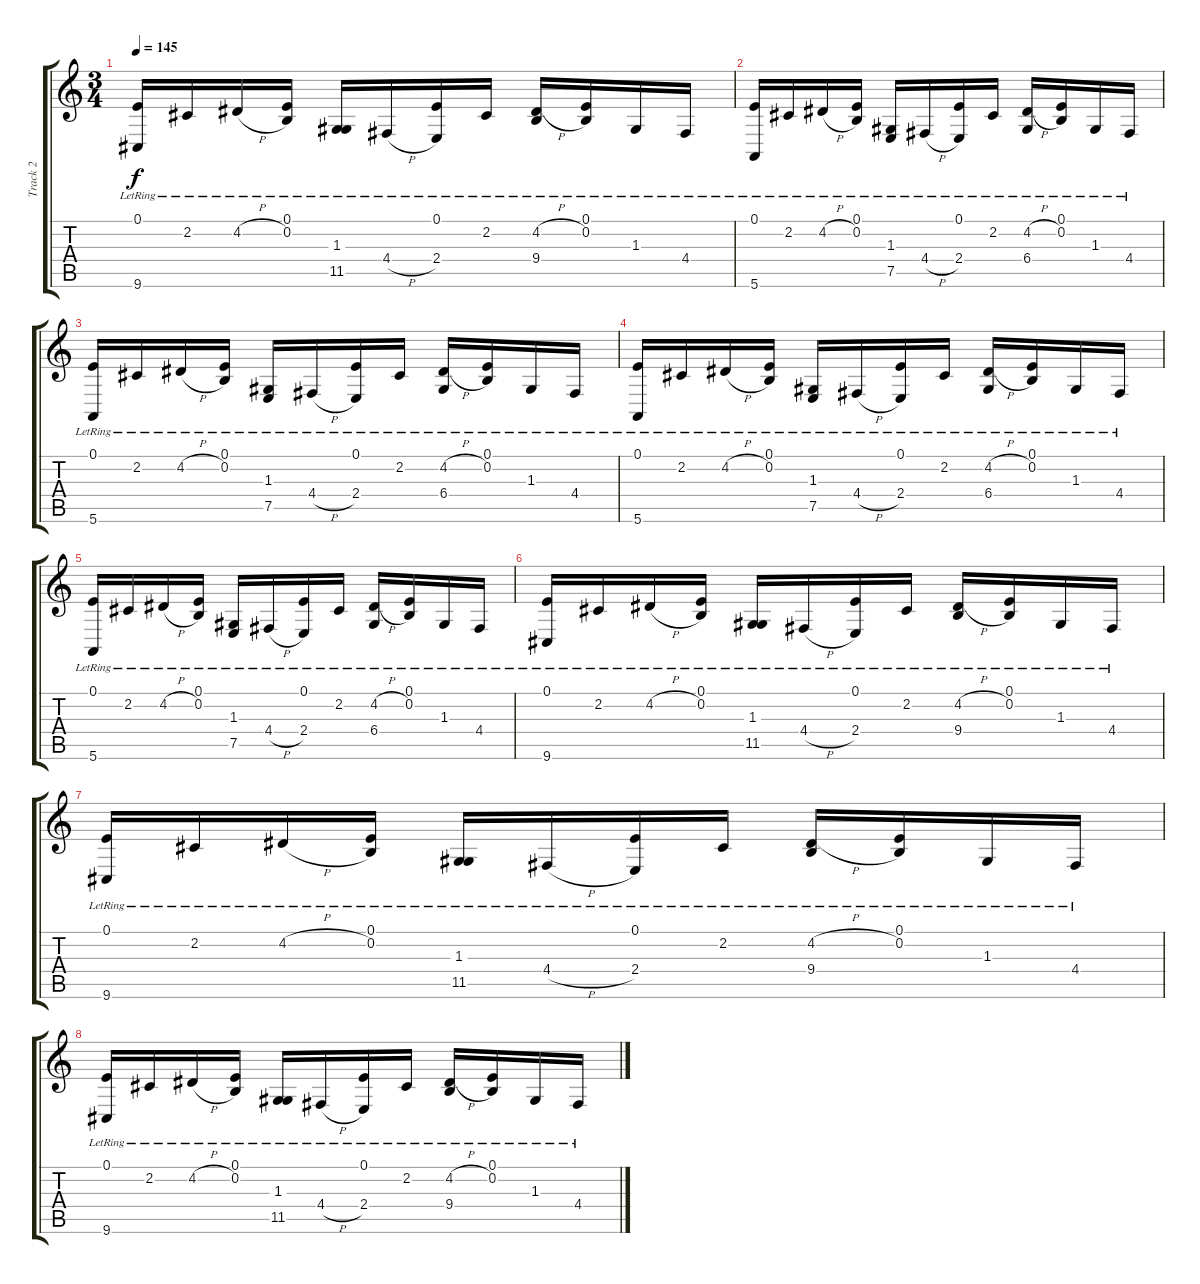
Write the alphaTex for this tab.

\track ("Track 2" "Track 2") {instrument electricpiano1}
\staff {score tabs}
\tuning (E4 B3 G3 D3 A2 E2) {hide}
\ts (3 4)
\tempo 145
\clef g2
\ks c
(0.1{lr} 9.6{lr}).16{dy f} 2.2{lr}.16 4.2{h lr}.16 (0.1{lr} 0.2{lr}).16 (1.3{lr} 11.5{lr}).16 4.4{h lr}.16 (0.1{lr} 2.4{lr}).16 2.2{lr}.16 (4.2{h lr} 9.4{lr}).16 (0.1{lr} 0.2{lr}).16 1.3{lr}.16 4.4{lr}.16 |
(0.1{lr} 5.6{lr}).16 2.2{lr}.16 4.2{h lr}.16 (0.1{lr} 0.2{lr}).16 (1.3{lr} 7.5{lr}).16 4.4{h lr}.16 (0.1{lr} 2.4{lr}).16 2.2{lr}.16 (4.2{h lr} 6.4{lr}).16 (0.1{lr} 0.2{lr}).16 1.3{lr}.16 4.4{lr}.16 |
(0.1{lr} 5.6{lr}).16 2.2{lr}.16 4.2{h lr}.16 (0.1{lr} 0.2{lr}).16 (1.3{lr} 7.5{lr}).16 4.4{h lr}.16 (0.1{lr} 2.4{lr}).16 2.2{lr}.16 (4.2{h lr} 6.4{lr}).16 (0.1{lr} 0.2{lr}).16 1.3{lr}.16 4.4{lr}.16 |
(0.1{lr} 5.6{lr}).16 2.2{lr}.16 4.2{h lr}.16 (0.1{lr} 0.2{lr}).16 (1.3{lr} 7.5{lr}).16 4.4{h lr}.16 (0.1{lr} 2.4{lr}).16 2.2{lr}.16 (4.2{h lr} 6.4{lr}).16 (0.1{lr} 0.2{lr}).16 1.3{lr}.16 4.4{lr}.16 |
(0.1{lr} 5.6{lr}).16 2.2{lr}.16 4.2{h lr}.16 (0.1{lr} 0.2{lr}).16 (1.3{lr} 7.5{lr}).16 4.4{h lr}.16 (0.1{lr} 2.4{lr}).16 2.2{lr}.16 (4.2{h lr} 6.4{lr}).16 (0.1{lr} 0.2{lr}).16 1.3{lr}.16 4.4{lr}.16 |
(0.1{lr} 9.6{lr}).16 2.2{lr}.16 4.2{h lr}.16 (0.1{lr} 0.2{lr}).16 (1.3{lr} 11.5{lr}).16 4.4{h lr}.16 (0.1{lr} 2.4{lr}).16 2.2{lr}.16 (4.2{h lr} 9.4{lr}).16 (0.1{lr} 0.2{lr}).16 1.3{lr}.16 4.4{lr}.16 |
(0.1{lr} 9.6{lr}).16 2.2{lr}.16 4.2{h lr}.16 (0.1{lr} 0.2{lr}).16 (1.3{lr} 11.5{lr}).16 4.4{h lr}.16 (0.1{lr} 2.4{lr}).16 2.2{lr}.16 (4.2{h lr} 9.4{lr}).16 (0.1{lr} 0.2{lr}).16 1.3{lr}.16 4.4{lr}.16 |
(0.1{lr} 9.6{lr}).16 2.2{lr}.16 4.2{h lr}.16 (0.1{lr} 0.2{lr}).16 (1.3{lr} 11.5{lr}).16 4.4{h lr}.16 (0.1{lr} 2.4{lr}).16 2.2{lr}.16 (4.2{h lr} 9.4{lr}).16 (0.1{lr} 0.2{lr}).16 1.3{lr}.16 4.4{lr}.16
